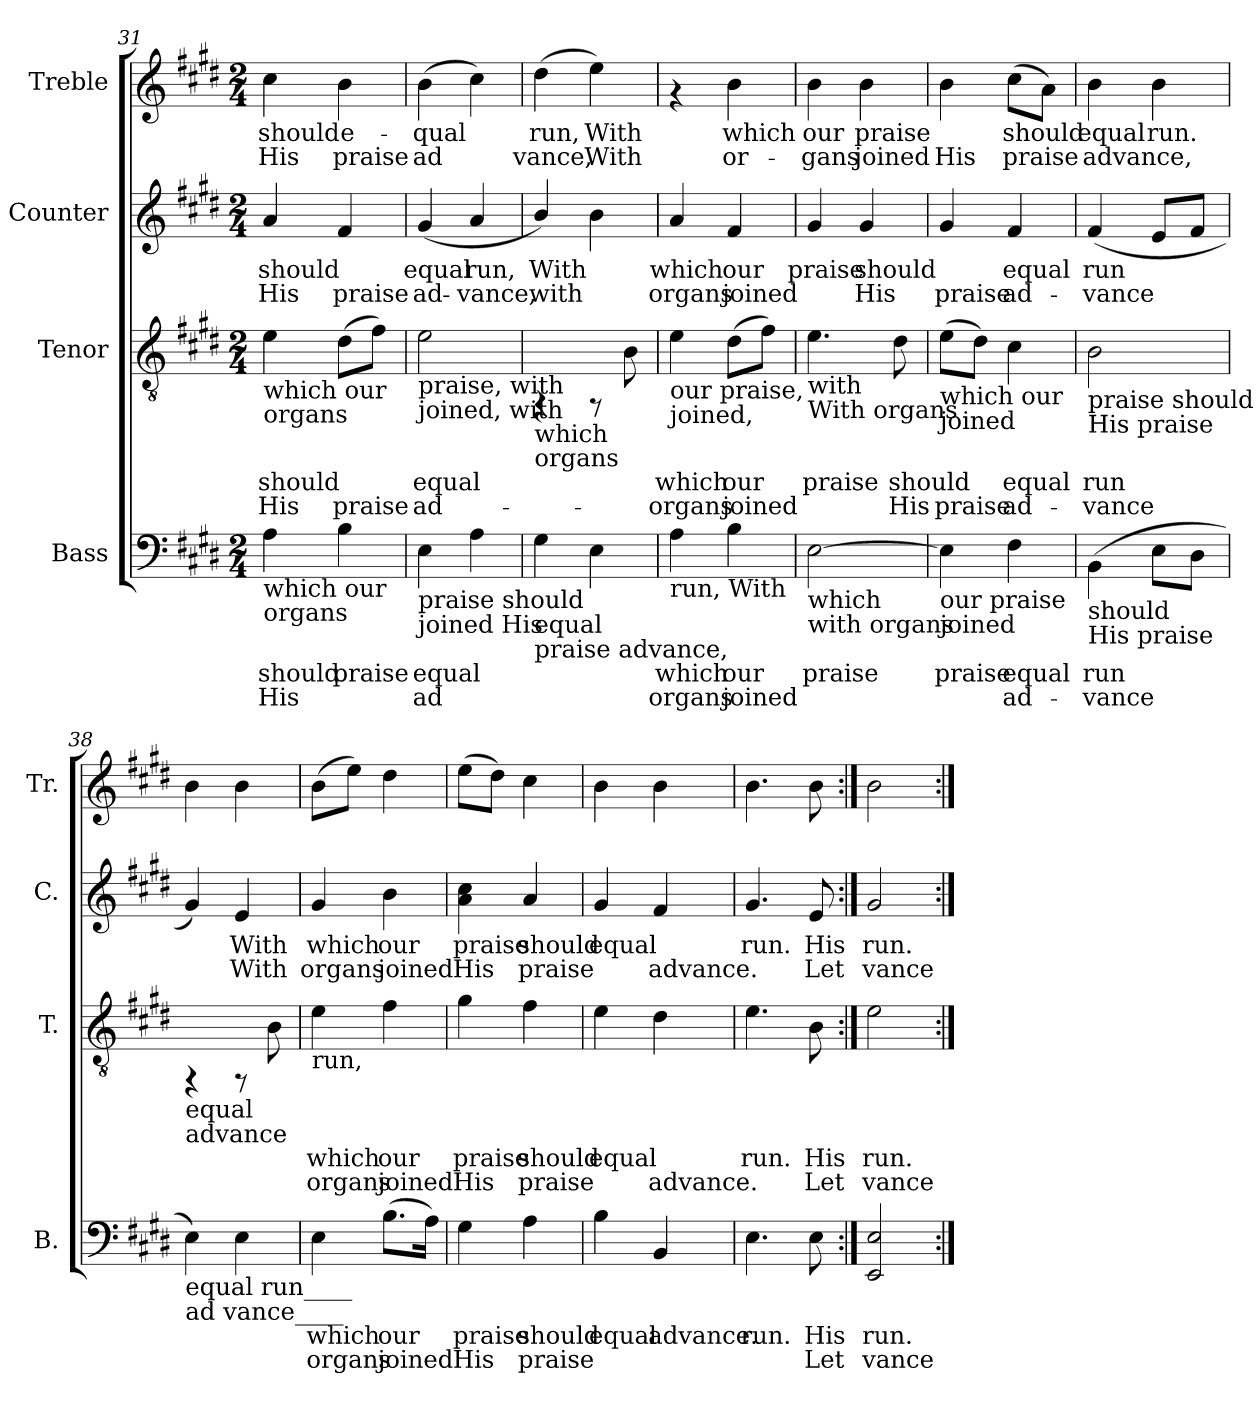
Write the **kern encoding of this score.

**kern	**text	**text	**kern	**text	**text	**kern	**text	**text	**kern	**text	**text
*part4	*part4	*part4	*part3	*part3	*part3	*part2	*part2	*part2	*part1	*part1	*part1
*staff4	*staff4	*staff4	*staff3	*staff3	*staff3	*staff2	*staff2	*staff2	*staff1	*staff1	*staff1
*I"Bass	*	*	*I"Tenor	*	*	*I"Counter	*	*	*I"Treble	*	*
*I'B.	*	*	*I'T.	*	*	*I'C.	*	*	*I'Tr.	*	*
*clefF4	*	*	*clefGv2	*	*	*clefG2	*	*	*clefG2	*	*
*k[f#c#g#d#]	*	*	*k[f#c#g#d#]	*	*	*k[f#c#g#d#]	*	*	*k[f#c#g#d#]	*	*
*E:	*	*	*E:	*	*	*E:	*	*	*E:	*	*
*M2/4	*	*	*M2/4	*	*	*M2/4	*	*	*M2/4	*	*
=31	=31	=31	=31	=31	=31	=31	=31	=31	=31	=31	=31
!	!	!	!LO:TX:b:t=which our	!	!	!	!	!	!	!	!
!	!	!	!LO:TX:b:t=organs	!	!	!	!	!	!	!	!
!LO:TX:b:t=which our	!	!	!	!	!	!	!	!	!	!	!
!LO:TX:b:t=organs	!	!	!	!	!	!	!	!	!	!	!
!	!LO:LY:a:rj	!LO:LY:a:rj	!	!LO:LY:a:rj	!LO:LY:a:rj	!	!LO:LY:b:rj	!LO:LY:b:rj	!	!LO:LY:b:rj	!LO:LY:b:rj
4A\	should	His	4e\	should	His	4a/	should	His	4cc#\	should	His
!	!LO:LY:a:rj	!LO:LY:a:rj	!	!LO:LY:a:rj	!LO:LY:a:rj	!	!LO:LY:b:rj	!LO:LY:b:rj	!	!LO:LY:b:rj	!LO:LY:b:rj
4B\	praise	.	(>8d#\L	.	praise	4f#/	.	praise	4b\	e-	-praise
!	!	!	!	!LO:LY:a:rj	!LO:LY:a:rj	!	!	!	!	!	!
.	.	.	8f#\J)	.	.	.	.	.	.	.	.
=32	=32	=32	=32	=32	=32	=32	=32	=32	=32	=32	=32
!	!	!	!LO:TX:b:t=praise, with	!	!	!	!	!	!	!	!
!	!	!	!LO:TX:b:t=joined, with	!	!	!	!	!	!	!	!
!LO:TX:b:t=praise should	!	!	!	!	!	!	!	!	!	!	!
!LO:TX:b:t=joined His	!	!	!	!	!	!	!	!	!	!	!
!	!LO:LY:a:rj	!LO:LY:a:rj	!	!LO:LY:a:rj	!LO:LY:a:rj	!	!LO:LY:b:rj	!LO:LY:b:rj	!	!LO:LY:b:rj	!LO:LY:b:rj
4E\	equal	ad-	2e\	equal	ad-	(<4g#/	equal	ad-	(>4b\	qual	ad-
!	!LO:LY:a:rj	!LO:LY:a:rj	!	!	!	!	!LO:LY:b:rj	!LO:LY:b:rj	!	!LO:LY:b:rj	!LO:LY:b:rj
4A\	-	-	.	.	.	4a/	-run,	vance,	4cc#\)	-	-
=33	=33	=33	=33	=33	=33	=33	=33	=33	=33	=33	=33
!	!	!	!LO:TX:b:t=which	!	!	!	!	!	!	!	!
!	!	!	!LO:TX:b:t=organs	!	!	!	!	!	!	!	!
!LO:TX:b:t=equal	!	!	!	!	!	!	!	!	!	!	!
!LO:TX:b:t=praise advance,	!	!	!	!	!	!	!	!	!	!	!
!	!LO:LY:a:rj	!	!	!	!	!	!LO:LY:b:rj	!LO:LY:b:rj	!	!LO:LY:b:rj	!LO:LY:b:rj
4G#\	-	.	4rFF	.	.	4b/)	With	with	(>4dd#\	-run,	vance,
!	!LO:LY:a:rj	!	!	!	!	!	!LO:LY:b:rj	!LO:LY:b:rj	!	!LO:LY:b:rj	!LO:LY:b:rj
4E\	.	.	8rEE	.	.	4b\	.	.	4ee\)	With	With
!	!	!	!	!LO:LY:a:rj	!	!	!	!	!	!	!
.	.	.	8B\	-	.	.	.	.	.	.	.
=34	=34	=34	=34	=34	=34	=34	=34	=34	=34	=34	=34
!	!	!	!LO:TX:b:t=our praise,	!	!	!	!	!	!	!	!
!	!	!	!LO:TX:b:t=joined,	!	!	!	!	!	!	!	!
!LO:TX:b:t=run, With	!	!	!	!	!	!	!	!	!	!	!
!	!LO:LY:a:rj	!LO:LY:a:rj	!	!LO:LY:a:rj	!LO:LY:a:rj	!	!LO:LY:b:rj	!LO:LY:b:rj	!	!	!
4A\	which	organs	4e\	which	organs	4a/	which	organs	4rf	.	.
!	!LO:LY:a:rj	!LO:LY:a:rj	!	!LO:LY:a:rj	!LO:LY:a:rj	!	!LO:LY:b:rj	!LO:LY:b:rj	!	!LO:LY:b:rj	!LO:LY:b:rj
4B\	our	joined	(>8d#\L	our	joined	4f#/	our	joined	4b\	which	or-
!	!	!	!	!LO:LY:a:rj	!LO:LY:a:rj	!	!	!	!	!	!
.	.	.	8f#\J)	.	.	.	.	.	.	.	.
=35	=35	=35	=35	=35	=35	=35	=35	=35	=35	=35	=35
!	!	!	!LO:TX:b:t=with	!	!	!	!	!	!	!	!
!	!	!	!LO:TX:b:t=With organs	!	!	!	!	!	!	!	!
!LO:TX:b:t=which	!	!	!	!	!	!	!	!	!	!	!
!LO:TX:b:t=with organs	!	!	!	!	!	!	!	!	!	!	!
!	!LO:LY:a:rj	!	!	!LO:LY:a:rj	!LO:LY:a:rj	!	!LO:LY:b:rj	!LO:LY:b:rj	!	!LO:LY:b:rj	!LO:LY:b:rj
[>2E\	praise	.	4.e\	praise	.	4g#/	praise	.	4b\	-our	gans
!	!	!	!	!	!	!	!LO:LY:b:rj	!LO:LY:b:rj	!	!LO:LY:b:rj	!LO:LY:b:rj
.	.	.	.	.	.	4g#/	should	His	4b\	praise	joined
!	!	!	!	!LO:LY:a:rj	!LO:LY:a:rj	!	!	!	!	!	!
.	.	.	8d#\	should	His	.	.	.	.	.	.
=36	=36	=36	=36	=36	=36	=36	=36	=36	=36	=36	=36
!	!	!	!LO:TX:b:t=which our	!	!	!	!	!	!	!	!
!	!	!	!LO:TX:b:t=joined	!	!	!	!	!	!	!	!
!LO:TX:b:t=our praise	!	!	!	!	!	!	!	!	!	!	!
!LO:TX:b:t=joined	!	!	!	!	!	!	!	!	!	!	!
!	!LO:LY:a:rj	!LO:LY:a:rj	!	!LO:LY:a:rj	!LO:LY:a:rj	!	!LO:LY:b:rj	!LO:LY:b:rj	!	!LO:LY:b:rj	!LO:LY:b:rj
4E\]	praise	.	(>8e\L	.	praise	4g#/	.	praise	4b\	.	His
!	!	!	!	!LO:LY:a:rj	!LO:LY:a:rj	!	!	!	!	!	!
.	.	.	8d#\J)	.	.	.	.	.	.	.	.
!	!LO:LY:a:rj	!LO:LY:a:rj	!	!LO:LY:a:rj	!LO:LY:a:rj	!	!LO:LY:b:rj	!LO:LY:b:rj	!	!LO:LY:b:rj	!LO:LY:b:rj
4F#\	equal	ad-	4c#\	equal	ad-	4f#/	equal	ad-	(>8cc#\L	should	praise
!	!	!	!	!	!	!	!	!	!	!LO:LY:b:rj	!LO:LY:b:rj
.	.	.	.	.	.	.	.	.	8a\J)	.	.
=37	=37	=37	=37	=37	=37	=37	=37	=37	=37	=37	=37
!	!	!	!LO:TX:b:t=praise should	!	!	!	!	!	!	!	!
!	!	!	!LO:TX:b:t=His praise	!	!	!	!	!	!	!	!
!LO:TX:b:t=should	!	!	!	!	!	!	!	!	!	!	!
!LO:TX:b:t=His praise	!	!	!	!	!	!	!	!	!	!	!
!	!LO:LY:a:rj	!LO:LY:a:rj	!	!LO:LY:a:rj	!LO:LY:a:rj	!	!LO:LY:b:rj	!LO:LY:b:rj	!	!LO:LY:b:rj	!LO:LY:b:rj
(>4BB\	-run	vance	2B\	-run	vance	(<4f#/	-run	vance	4b\	equal	advance,
!	!LO:LY:a:rj	!LO:LY:a:rj	!	!	!	!	!LO:LY:b:rj	!LO:LY:b:rj	!	!LO:LY:b:rj	!LO:LY:b:rj
8E\L	.	.	.	.	.	8e/L	.	.	4b\	run.	.
!	!LO:LY:a:rj	!LO:LY:a:rj	!	!	!	!	!LO:LY:b:rj	!LO:LY:b:rj	!	!	!
8D#\J	.	.	.	.	.	8f#/J	.	.	.	.	.
=38	=38	=38	=38	=38	=38	=38	=38	=38	=38	=38	=38
!	!	!	!LO:TX:b:t=equal	!	!	!	!	!	!	!	!
!	!	!	!LO:TX:b:t=advance	!	!	!	!	!	!	!	!
!LO:TX:b:t=equal run____	!	!	!	!	!	!	!	!	!	!	!
!LO:TX:b:t=ad vance____	!	!	!	!	!	!	!	!	!	!	!
!	!LO:LY:a:rj	!	!	!	!	!	!LO:LY:b:rj	!LO:LY:b:rj	!	!LO:LY:b:rj	!
4E\)	.	.	4rFF	.	.	4g#/)	.	.	4b\	.	.
!	!LO:LY:a:rj	!	!	!	!	!	!LO:LY:b:rj	!LO:LY:b:rj	!	!LO:LY:b:rj	!
4E\	.	.	8rEE	.	.	4e/	With	With	4b\	.	.
!	!	!	!	!LO:LY:a:rj	!	!	!	!	!	!	!
.	.	.	8B\	.	.	.	.	.	.	.	.
=39	=39	=39	=39	=39	=39	=39	=39	=39	=39	=39	=39
!	!	!	!LO:TX:b:t=run,	!	!	!	!	!	!	!	!
!	!LO:LY:a:rj	!LO:LY:a:rj	!	!LO:LY:a:rj	!LO:LY:a:rj	!	!LO:LY:b:rj	!LO:LY:b:rj	!	!LO:LY:b:rj	!
4E\	which	organs	4e\	which	organs	4g#/	which	organs	(>8b\L	.	.
!	!	!	!	!	!	!	!	!	!	!LO:LY:b:rj	!
.	.	.	.	.	.	.	.	.	8ee\J)	.	.
!	!LO:LY:a:rj	!LO:LY:a:rj	!	!LO:LY:a:rj	!LO:LY:a:rj	!	!LO:LY:b:rj	!LO:LY:b:rj	!	!LO:LY:b:rj	!
(>8.B\L	our	joined	4f#\	our	joined	4b\	our	joined	4dd#\	.	.
!	!LO:LY:a:rj	!LO:LY:a:rj	!	!	!	!	!	!	!	!	!
16A\J)	.	.	.	.	.	.	.	.	.	.	.
=40	=40	=40	=40	=40	=40	=40	=40	=40	=40	=40	=40
!	!LO:LY:a:rj	!LO:LY:a:rj	!	!LO:LY:a:rj	!LO:LY:a:rj	!	!LO:LY:b:rj	!LO:LY:b:rj	!	!LO:LY:b:rj	!
4G#\	praise	His	4g#\	praise	His	4cc#\ 4a\	praise	His	(>8ee\L	.	.
!	!	!	!	!	!	!	!	!	!	!LO:LY:b:rj	!
.	.	.	.	.	.	.	.	.	8dd#\J)	.	.
!	!LO:LY:a:rj	!LO:LY:a:rj	!	!LO:LY:a:rj	!LO:LY:a:rj	!	!LO:LY:b:rj	!LO:LY:b:rj	!	!LO:LY:b:rj	!
4A\	should	praise	4f#\	should	praise	4a/	should	praise	4cc#\	.	.
=41	=41	=41	=41	=41	=41	=41	=41	=41	=41	=41	=41
!	!LO:LY:a:rj	!	!	!LO:LY:a:rj	!LO:LY:a:rj	!	!LO:LY:b:rj	!LO:LY:b:rj	!	!LO:LY:b:rj	!
4B\	equal	.	4e\	equal	.	4g#/	equal	.	4b\	.	.
!	!LO:LY:a:rj	!	!	!LO:LY:a:rj	!LO:LY:a:rj	!	!LO:LY:b:rj	!LO:LY:b:rj	!	!LO:LY:b:rj	!
4BB/	advance.	.	4d#\	.	advance.	4f#/	.	advance.	4b\	.	.
=42	=42	=42	=42	=42	=42	=42	=42	=42	=42	=42	=42
!	!LO:LY:a:rj	!LO:LY:a:rj	!	!LO:LY:a:rj	!LO:LY:a:rj	!	!LO:LY:b:rj	!LO:LY:b:rj	!	!LO:LY:b:rj	!
4.E\	run.	.	4.e\	run.	.	4.g#/	run.	.	4.b\	.	.
!	!LO:LY:a:rj	!LO:LY:a:rj	!	!LO:LY:a:rj	!LO:LY:a:rj	!	!LO:LY:b:rj	!LO:LY:b:rj	!	!LO:LY:b:rj	!
8E\	His	Let	8B\	His	Let	8e/	His	Let	8b\	.	.
=43:|!	=43:|!	=43:|!	=43:|!	=43:|!	=43:|!	=43:|!	=43:|!	=43:|!	=43:|!	=43:|!	=43:|!
!	!LO:LY:a:rj	!LO:LY:a:rj	!	!LO:LY:a:rj	!LO:LY:a:rj	!	!LO:LY:b:rj	!LO:LY:b:rj	!	!LO:LY:b:rj	!
2EE/ 2E/	run.	vance	2e\	run.	vance	2g#/	run.	vance	2b\	.	.
=:|!	=:|!	=:|!	=:|!	=:|!	=:|!	=:|!	=:|!	=:|!	=:|!	=:|!	=:|!
*-	*-	*-	*-	*-	*-	*-	*-	*-	*-	*-	*-
